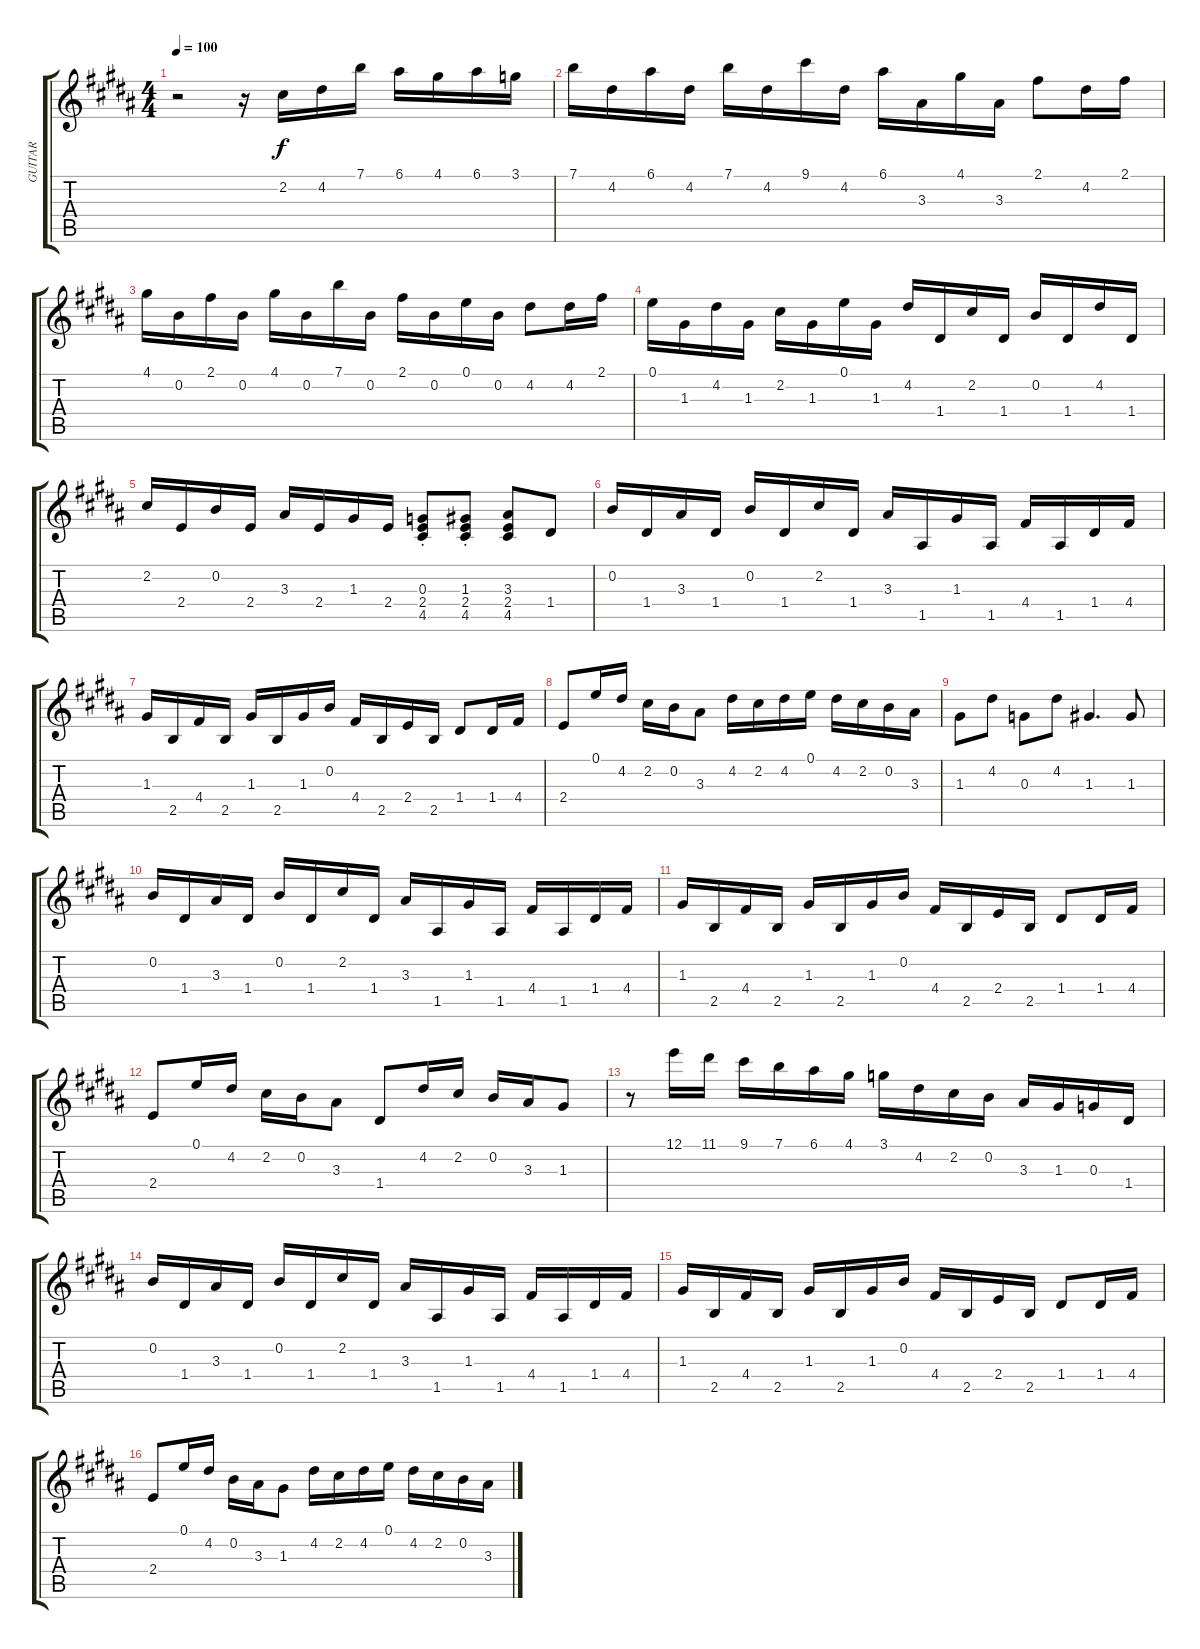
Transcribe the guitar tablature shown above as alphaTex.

\track ("GUITAR" "GUITAR") {instrument electricguitarclean}
\staff {score tabs}
\tuning (E4 B3 G3 D3 A2 E2) {hide}
\ts (4 4)
\tempo 100
\clef g2
\ks b
r.2{dy f} r.16 2.2.16 4.2.16 7.1.16 6.1.16 4.1.16 6.1.16 3.1.16 |
7.1.16 4.2.16 6.1.16 4.2.16 7.1.16 4.2.16 9.1.16 4.2.16 6.1.16 3.3.16 4.1.16 3.3.16 2.1.8 4.2.16 2.1.16 |
4.1.16 0.2.16 2.1.16 0.2.16 4.1.16 0.2.16 7.1.16 0.2.16 2.1.16 0.2.16 0.1.16 0.2.16 4.2.8 4.2.16 2.1.16 |
0.1.16 1.3.16 4.2.16 1.3.16 2.2.16 1.3.16 0.1.16 1.3.16 4.2.16 1.4.16 2.2.16 1.4.16 0.2.16 1.4.16 4.2.16 1.4.16 |
2.2.16 2.4.16 0.2.16 2.4.16 3.3.16 2.4.16 1.3.16 2.4.16 (0.3{st} 2.4{st} 4.5{st}).8 (1.3{st} 2.4{st} 4.5{st}).8 (3.3 2.4 4.5).8 1.4.8 |
0.2.16 1.4.16 3.3.16 1.4.16 0.2.16 1.4.16 2.2.16 1.4.16 3.3.16 1.5.16 1.3.16 1.5.16 4.4.16 1.5.16 1.4.16 4.4.16 |
1.3.16 2.5.16 4.4.16 2.5.16 1.3.16 2.5.16 1.3.16 0.2.16 4.4.16 2.5.16 2.4.16 2.5.16 1.4.8 1.4.16 4.4.16 |
2.4.8{beam Up} 0.1.16{beam Up} 4.2.16{beam Up} 2.2.16 0.2.16 3.3.8 4.2.16 2.2.16 4.2.16 0.1.16 4.2.16 2.2.16 0.2.16 3.3.16 |
1.3.8 4.2.8 0.3.8 4.2.8 1.3.4{d} 1.3.8 |
0.2.16 1.4.16 3.3.16 1.4.16 0.2.16 1.4.16 2.2.16 1.4.16 3.3.16 1.5.16 1.3.16 1.5.16 4.4.16 1.5.16 1.4.16 4.4.16 |
1.3.16 2.5.16 4.4.16 2.5.16 1.3.16 2.5.16 1.3.16 0.2.16 4.4.16 2.5.16 2.4.16 2.5.16 1.4.8 1.4.16 4.4.16 |
2.4.8{beam Up} 0.1.16{beam Up} 4.2.16{beam Up} 2.2.16 0.2.16 3.3.8 1.4.8 4.2.16 2.2.16 0.2.16 3.3.16 1.3.8 |
r.8 12.1.16 11.1.16 9.1.16 7.1.16 6.1.16 4.1.16 3.1.16 4.2.16 2.2.16 0.2.16 3.3.16 1.3.16 0.3.16 1.4.16 |
0.2.16 1.4.16 3.3.16 1.4.16 0.2.16 1.4.16 2.2.16 1.4.16 3.3.16 1.5.16 1.3.16 1.5.16 4.4.16 1.5.16 1.4.16 4.4.16 |
1.3.16 2.5.16 4.4.16 2.5.16 1.3.16 2.5.16 1.3.16 0.2.16 4.4.16 2.5.16 2.4.16 2.5.16 1.4.8 1.4.16 4.4.16 |
2.4.8{beam Up} 0.1.16{beam Up} 4.2.16{beam Up} 0.2.16{beam Down} 3.3.16{beam Down} 1.3.8{beam Down} 4.2.16 2.2.16 4.2.16 0.1.16 4.2.16 2.2.16 0.2.16 3.3.16
